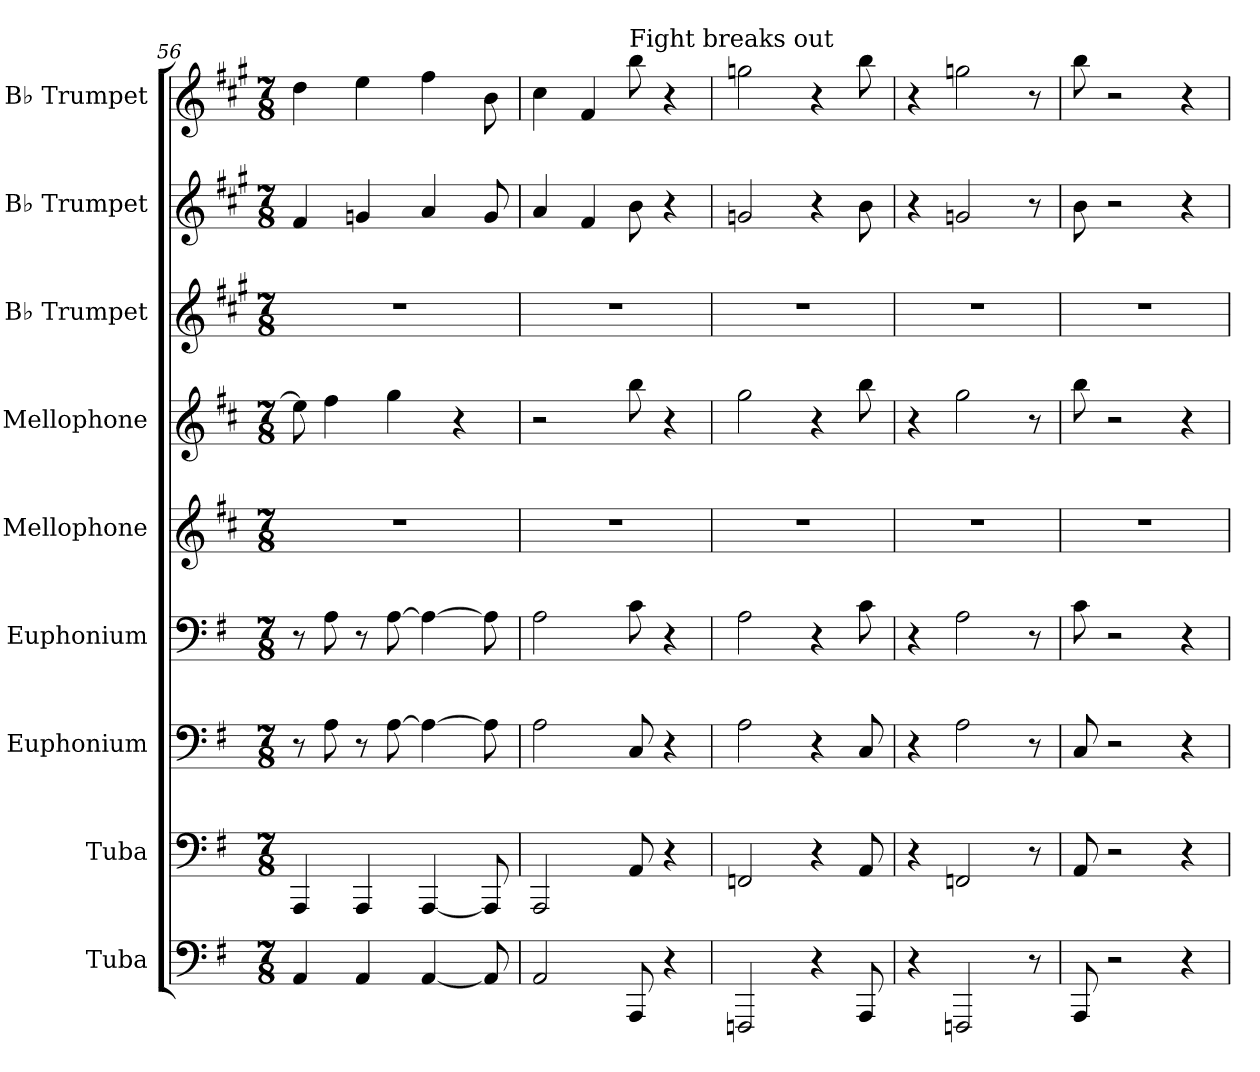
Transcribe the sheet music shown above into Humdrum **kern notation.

**kern	**kern	**kern	**kern	**kern	**kern	**kern	**kern	**kern
*part9	*part8	*part7	*part6	*part5	*part4	*part3	*part2	*part1
*staff9	*staff8	*staff7	*staff6	*staff5	*staff4	*staff3	*staff2	*staff1
*I"Tuba	*I"Tuba	*I"Euphonium	*I"Euphonium	*I"Mellophone	*I"Mellophone	*I"B♭ Trumpet	*I"B♭ Trumpet	*I"B♭ Trumpet
*I'Tba.	*I'Tba.	*I'Euph.	*I'Euph.	*I'Mello.	*I'Mello.	*I'B♭ Tpt.	*I'B♭ Tpt.	*I'B♭ Tpt.
!!LO:PB:g=z
*clefF4	*clefF4	*clefF4	*clefF4	*clefG2	*clefG2	*clefG2	*clefG2	*clefG2
*	*	*	*	*ITrd4c7	*ITrd4c7	*ITrd1c2	*ITrd1c2	*ITrd1c2
*k[f#]	*k[f#]	*k[f#]	*k[f#]	*k[f#]	*k[f#]	*k[f#]	*k[f#]	*k[f#]
*M7/8	*M7/8	*M7/8	*M7/8	*M7/8	*M7/8	*M7/8	*M7/8	*M7/8
=56	=56	=56	=56	=56	=56	=56	=56	=56
4AA/	4AAA/	8r	8r	2..r	8a\]	2..r	4e/	4cc\
.	.	8A\	8A\	.	4b\	.	.	.
4AA/	4AAA/	8r	8r	.	.	.	4fn/	4dd\
.	.	[8A\	[8A\	.	4cc\	.	.	.
[4AA/	[4AAA/	4A\_	4A\_	.	.	.	4g/	4ee\
.	.	.	.	.	4r	.	.	.
8AA/]	8AAA/]	8A\]	8A\]	.	.	.	8f/	8a\
=57	=57	=57	=57	=57	=57	=57	=57	=57
2AA/	2AAA/	2A\	2A\	2..r	2r	2..r	4g/	4b\
.	.	.	.	.	.	.	4e/	4e/
!	!	!	!	!	!	!	!	!LO:TX:a:t=Fight breaks out
8AAA/	8AA/	8C/	8c\	.	8ee\	.	8a\	8aa\
4r	4r	4r	4r	.	4r	.	4r	4r
=58	=58	=58	=58	=58	=58	=58	=58	=58
2FFFn/	2FFn/	2A\	2A\	2..r	2cc\	2..r	2fn/	2ffn\
4r	4r	4r	4r	.	4r	.	4r	4r
8AAA/	8AA/	8C/	8c\	.	8ee\	.	8a\	8aa\
=59	=59	=59	=59	=59	=59	=59	=59	=59
4r	4r	4r	4r	2..r	4r	2..r	4r	4r
2FFFn/	2FFn/	2A\	2A\	.	2cc\	.	2fn/	2ffn\
8r	8r	8r	8r	.	8r	.	8r	8r
=60	=60	=60	=60	=60	=60	=60	=60	=60
8AAA/	8AA/	8C/	8c\	2..r	8ee\	2..r	8a\	8aa\
2r	2r	2r	2r	.	2r	.	2r	2r
4r	4r	4r	4r	.	4r	.	4r	4r
=	=	=	=	=	=	=	=	=
*-	*-	*-	*-	*-	*-	*-	*-	*-
